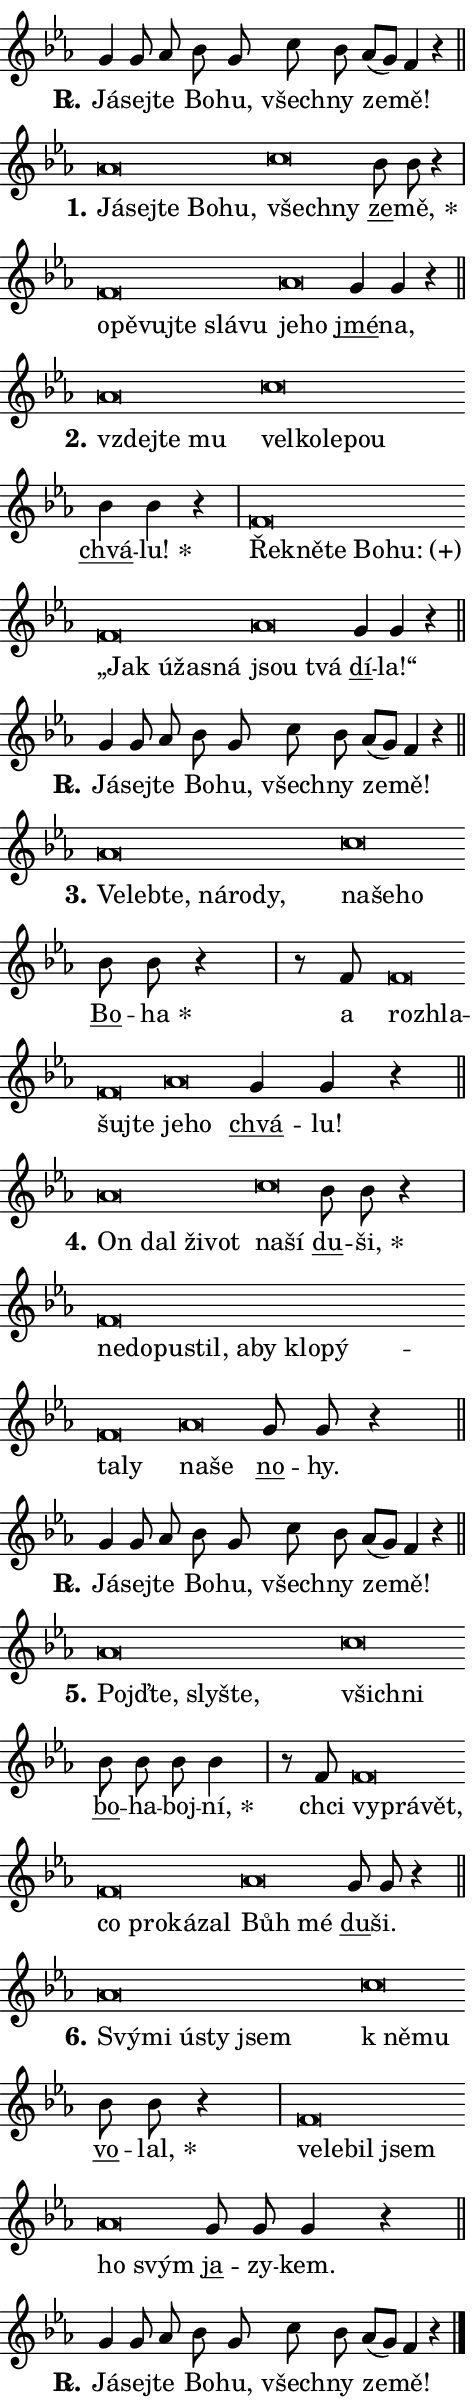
\version "2.24.0"
\header { tagline = "" }
\paper {
  indent = 0\cm
  top-margin = 0\cm
  right-margin = 0.13\cm % to fit lyric hyphens
  bottom-margin = 0\cm
  left-margin = 0\cm
  paper-width = 8\cm
  page-breaking = #ly:one-page-breaking
  system-system-spacing.basic-distance = #11
  score-system-spacing.basic-distance = #11
  ragged-last = ##f
}


%% Author: Thomas Morley
%% https://lists.gnu.org/archive/html/lilypond-user/2020-05/msg00002.html
#(define (line-position grob)
"Returns position of @var[grob} in current system:
   @code{'start}, if at first time-step
   @code{'end}, if at last time-step
   @code{'middle} otherwise
"
  (let* ((col (ly:item-get-column grob))
         (ln (ly:grob-object col 'left-neighbor))
         (rn (ly:grob-object col 'right-neighbor))
         (col-to-check-left (if (ly:grob? ln) ln col))
         (col-to-check-right (if (ly:grob? rn) rn col))
         (break-dir-left
           (and
             (ly:grob-property col-to-check-left 'non-musical #f)
             (ly:item-break-dir col-to-check-left)))
         (break-dir-right
           (and
             (ly:grob-property col-to-check-right 'non-musical #f)
             (ly:item-break-dir col-to-check-right))))
        (cond ((eqv? 1 break-dir-left) 'start)
              ((eqv? -1 break-dir-right) 'end)
              (else 'middle))))

#(define (tranparent-at-line-position vctor)
  (lambda (grob)
  "Relying on @code{line-position} select the relevant enry from @var{vctor}.
Used to determine transparency,"
    (case (line-position grob)
      ((end) (not (vector-ref vctor 0)))
      ((middle) (not (vector-ref vctor 1)))
      ((start) (not (vector-ref vctor 2))))))

noteHeadBreakVisibility =
#(define-music-function (break-visibility)(vector?)
"Makes @code{NoteHead}s transparent relying on @var{break-visibility}"
#{
  \override NoteHead.transparent =
    #(tranparent-at-line-position break-visibility)
#})

#(define delete-ledgers-for-transparent-note-heads
  (lambda (grob)
    "Reads whether a @code{NoteHead} is transparent.
If so this @code{NoteHead} is removed from @code{'note-heads} from
@var{grob}, which is supposed to be @code{LedgerLineSpanner}.
As a result ledgers are not printed for this @code{NoteHead}"
    (let* ((nhds-array (ly:grob-object grob 'note-heads))
           (nhds-list
             (if (ly:grob-array? nhds-array)
                 (ly:grob-array->list nhds-array)
                 '()))
           ;; Relies on the transparent-property being done before
           ;; Staff.LedgerLineSpanner.after-line-breaking is executed.
           ;; This is fragile ...
           (to-keep
             (remove
               (lambda (nhd)
                 (ly:grob-property nhd 'transparent #f))
               nhds-list)))
      ;; TODO find a better method to iterate over grob-arrays, similiar
      ;; to filter/remove etc for lists
      ;; For now rebuilt from scratch
      (set! (ly:grob-object grob 'note-heads)  '())
      (for-each
        (lambda (nhd)
          (ly:pointer-group-interface::add-grob grob 'note-heads nhd))
        to-keep))))

squashNotes = {
  \override NoteHead.X-extent = #'(-0.2 . 0.2)
  \override NoteHead.Y-extent = #'(-0.75 . 0)
  \override NoteHead.stencil =
    #(lambda (grob)
       (let ((pos (ly:grob-property grob 'staff-position)))
         (begin
           (if (< pos -7) (display "ERROR: Lower brevis then expected\n") (display ""))
           (if (<= pos -6) ly:text-interface::print ly:note-head::print))))
}
unSquashNotes = {
  \revert NoteHead.X-extent
  \revert NoteHead.Y-extent
  \revert NoteHead.stencil
}

hideNotes = \noteHeadBreakVisibility #begin-of-line-visible
unHideNotes = \noteHeadBreakVisibility #all-visible

% work-around for resetting accidentals
% https://lilypond.org/doc/v2.23/Documentation/notation/displaying-rhythms#unmetered-music
cadenzaMeasure = {
  \cadenzaOff
  \partial 1024 s1024
  \cadenzaOn
}

#(define-markup-command (accent layout props text) (markup?)
  "Underline accented syllable"
  (interpret-markup layout props
    #{\markup \override #'(offset . 4.3) \underline { #text }#}))

responsum = \markup \concat {
  "R" \hspace #-1.05 \path #0.1 #'((moveto 0 0.07) (lineto 0.9 0.8)) \hspace #0.05 "."
}

spaceSize = #0.6828661417322834 % exact space size for TeX Gyre Schola

\layout {
  \context {
    \Staff
    \remove "Time_signature_engraver"
    \override LedgerLineSpanner.after-line-breaking = #delete-ledgers-for-transparent-note-heads
  }
  \context {
    \Lyrics {
      \override LyricSpace.minimum-distance = \spaceSize
      \override LyricText.font-name = #"TeX Gyre Schola"
      \override LyricText.font-size = 1
      \override StanzaNumber.font-name = #"TeX Gyre Schola Bold"
      \override StanzaNumber.font-size = 1
    }
  }
  \context {
    \Score 
    \override NoteHead.text =
      #(lambda (grob) 
        (let ((pos (ly:grob-property grob 'staff-position)))
          #{\markup {
            \combine
              \halign #-0.55 \raise #(if (= pos -6) 0 0.5) \override #'(thickness . 2) \draw-line #'(3.2 . 0)
              \musicglyph "noteheads.sM1"
          }#}))
  }
}

% magnetic-lyrics.ily
%
%   written by
%     Jean Abou Samra <jean@abou-samra.fr>
%     Werner Lemberg <wl@gnu.org>
%
%   adapted by
%     Jiri Hon <jiri.hon@gmail.com>
%
% Version 2022-Apr-15

% https://www.mail-archive.com/lilypond-user@gnu.org/msg149350.html

#(define (Left_hyphen_pointer_engraver context)
   "Collect syllable-hyphen-syllable occurrences in lyrics and store
them in properties.  This engraver only looks to the left.  For
example, if the lyrics input is @code{foo -- bar}, it does the
following.

@itemize @bullet
@item
Set the @code{text} property of the @code{LyricHyphen} grob between
@q{foo} and @q{bar} to @code{foo}.

@item
Set the @code{left-hyphen} property of the @code{LyricText} grob with
text @q{foo} to the @code{LyricHyphen} grob between @q{foo} and
@q{bar}.
@end itemize

Use this auxiliary engraver in combination with the
@code{lyric-@/text::@/apply-@/magnetic-@/offset!} hook."
   (let ((hyphen #f)
         (text #f))
     (make-engraver
      (acknowledgers
       ((lyric-syllable-interface engraver grob source-engraver)
        (set! text grob)))
      (end-acknowledgers
       ((lyric-hyphen-interface engraver grob source-engraver)
        ;(when (not (grob::has-interface grob 'lyric-space-interface))
          (set! hyphen grob)));)
      ((stop-translation-timestep engraver)
       (when (and text hyphen)
         (ly:grob-set-object! text 'left-hyphen hyphen))
       (set! text #f)
       (set! hyphen #f)))))

#(define (lyric-text::apply-magnetic-offset! grob)
   "If the space between two syllables is less than the value in
property @code{LyricText@/.details@/.squash-threshold}, move the right
syllable to the left so that it gets concatenated with the left
syllable.

Use this function as a hook for
@code{LyricText@/.after-@/line-@/breaking} if the
@code{Left_@/hyphen_@/pointer_@/engraver} is active."
   (let ((hyphen (ly:grob-object grob 'left-hyphen #f)))
     (when hyphen
       (let ((left-text (ly:spanner-bound hyphen LEFT)))
         (when (grob::has-interface left-text 'lyric-syllable-interface)
           (let* ((common (ly:grob-common-refpoint grob left-text X))
                  (this-x-ext (ly:grob-extent grob common X))
                  (left-x-ext
                   (begin
                     ;; Trigger magnetism for left-text.
                     (ly:grob-property left-text 'after-line-breaking)
                     (ly:grob-extent left-text common X)))
                  ;; `delta` is the gap width between two syllables.
                  (delta (- (interval-start this-x-ext)
                            (interval-end left-x-ext)))
                  (details (ly:grob-property grob 'details))
                  (threshold (assoc-get 'squash-threshold details 0.2)))
             (when (< delta threshold)
               (let* (;; We have to manipulate the input text so that
                      ;; ligatures crossing syllable boundaries are not
                      ;; disabled.  For languages based on the Latin
                      ;; script this is essentially a beautification.
                      ;; However, for non-Western scripts it can be a
                      ;; necessity.
                      (lt (ly:grob-property left-text 'text))
                      (rt (ly:grob-property grob 'text))
                      (is-space (grob::has-interface hyphen 'lyric-space-interface))
                      (space (if is-space " " ""))
                      (extra-delta (if is-space spaceSize 0))
                      ;; Append new syllable.
                      (ltrt-space (if (and (string? lt) (string? rt))
                                (string-append lt space rt)
                                (make-concat-markup (list lt space rt))))
                      ;; Right-align `ltrt` to the right side.
                      (ltrt-space-markup (grob-interpret-markup
                               grob
                               (make-translate-markup
                                (cons (interval-length this-x-ext) 0)
                                (make-right-align-markup ltrt-space)))))
                 (begin
                   ;; Don't print `left-text`.
                   (ly:grob-set-property! left-text 'stencil #f)
                   ;; Set text and stencil (which holds all collected
                   ;; syllables so far) and shift it to the left.
                   (ly:grob-set-property! grob 'text ltrt-space)
                   (ly:grob-set-property! grob 'stencil ltrt-space-markup)
                   (ly:grob-translate-axis! grob (- (- delta extra-delta)) X))))))))))


#(define (lyric-hyphen::displace-bounds-first grob)
   ;; Make very sure this callback isn't triggered too early.
   (let ((left (ly:spanner-bound grob LEFT))
         (right (ly:spanner-bound grob RIGHT)))
     (ly:grob-property left 'after-line-breaking)
     (ly:grob-property right 'after-line-breaking)
     (ly:lyric-hyphen::print grob)))

squashThreshold = #0.4

\layout {
  \context {
    \Lyrics
    \consists #Left_hyphen_pointer_engraver
    \override LyricText.after-line-breaking =
      #lyric-text::apply-magnetic-offset!
    \override LyricHyphen.stencil = #lyric-hyphen::displace-bounds-first
    \override LyricText.details.squash-threshold = \squashThreshold
    \override LyricHyphen.minimum-distance = 0
    \override LyricHyphen.minimum-length = \squashThreshold
  }
}

squashText = \override LyricText.details.squash-threshold = 9999
unSquashText = \override LyricText.details.squash-threshold = \squashThreshold

leftText = \override LyricText.self-alignment-X = #LEFT
unLeftText = \revert LyricText.self-alignment-X

starOffset = #(lambda (grob) 
                (let ((x_offset (ly:self-alignment-interface::aligned-on-x-parent grob)))
                  (if (= x_offset 0) 0 (+ x_offset 1.2))))

star = #(define-music-function (syllable)(string?)
"Append star separator at the end of a syllable"
#{
  \once \override LyricText.X-offset = #starOffset
  \lyricmode { \markup {
    #syllable
    \override #'((font-name . "TeX Gyre Schola Bold")) \hspace #0.2 \lower #0.65 \larger "*"
  } }
#})

starAccent = #(define-music-function (syllable)(string?)
"Append star separator at the end of a syllable and make accent"
#{
  \once \override LyricText.X-offset = #starOffset
  \lyricmode { \markup {
    \accent #syllable
    \override #'((font-name . "TeX Gyre Schola Bold")) \hspace #0.2 \lower #0.65 \larger "*"
  } }
#})

breath = #(define-music-function (syllable)(string?)
"Append breathing indicator at the end of a syllable"
#{
  \lyricmode { \markup { #syllable "+" } }
#})

optionalBreath = #(define-music-function (syllable)(string?)
"Append optional breathing indicator at the end of a syllable"
#{
  \lyricmode { \markup { #syllable "(+)" } }
#})


\score {
    <<
        \new Voice = "melody" { \cadenzaOn \key es \major \relative { g'4 g8 as bes g \bar "" c bes \bar "" as[( g)] f4 r \cadenzaMeasure \bar "||" \break } }
        \new Lyrics \lyricsto "melody" { \lyricmode { \set stanza = \responsum
Já -- sej -- te Bo -- hu, všech -- ny ze -- mě! } }
    >>
    \layout {}
}

\score {
    <<
        \new Voice = "melody" { \cadenzaOn \key es \major \relative { \squashNotes as'\breve*1/16 \hideNotes \breve*1/16 \bar "" \breve*1/16 \bar "" \breve*1/16 \breve*1/16 \bar "" \unHideNotes \unSquashNotes \squashNotes c\breve*1/16 \hideNotes \breve*1/16 \bar "" \unHideNotes \unSquashNotes \bar "" bes8 bes r4 \cadenzaMeasure \bar "|" \squashNotes f\breve*1/16 \hideNotes \breve*1/16 \bar "" \breve*1/16 \bar "" \breve*1/16 \bar "" \breve*1/16 \breve*1/16 \bar "" \unHideNotes \unSquashNotes \squashNotes as\breve*1/16 \hideNotes \breve*1/16 \bar "" \unHideNotes \unSquashNotes \bar "" g4 g r \cadenzaMeasure \bar "||" \break } }
        \new Lyrics \lyricsto "melody" { \lyricmode { \set stanza = "1."
\leftText Já -- \squashText sej -- te Bo -- hu, \unSquashText všech -- \squashText ny \unLeftText \unSquashText \markup \accent ze -- \star mě, \leftText o -- \squashText pě -- vuj -- te slá -- vu \unSquashText je -- \squashText ho \unLeftText \unSquashText \markup \accent jmé -- na, } }
    >>
    \layout {}
}

\score {
    <<
        \new Voice = "melody" { \cadenzaOn \key es \major \relative { \squashNotes as'\breve*1/16 \hideNotes \breve*1/16 \breve*1/16 \bar "" \unHideNotes \unSquashNotes \squashNotes c\breve*1/16 \hideNotes \breve*1/16 \bar "" \breve*1/16 \breve*1/16 \bar "" \unHideNotes \unSquashNotes \bar "" bes4 bes r \cadenzaMeasure \bar "|" \squashNotes f\breve*1/16 \hideNotes \breve*1/16 \bar "" \breve*1/16 \bar "" \breve*1/16 \bar "" \breve*1/16 \bar "" \breve*1/16 \bar "" \breve*1/16 \bar "" \breve*1/16 \breve*1/16 \bar "" \unHideNotes \unSquashNotes \squashNotes as\breve*1/16 \hideNotes \breve*1/16 \bar "" \unHideNotes \unSquashNotes \bar "" g4 g r \cadenzaMeasure \bar "||" \break } }
        \new Lyrics \lyricsto "melody" { \lyricmode { \set stanza = "2."
\leftText vzdej -- \squashText te mu \unSquashText vel -- \squashText ko -- le -- pou \unLeftText \unSquashText \markup \accent chvá -- \star lu! \leftText Ře -- \squashText kně -- te Bo -- \optionalBreath hu: „Jak ú -- ža -- sná \unSquashText jsou \squashText tvá \unLeftText \unSquashText \markup \accent dí -- la!“ } }
    >>
    \layout {}
}

\score {
    <<
        \new Voice = "melody" { \cadenzaOn \key es \major \relative { g'4 g8 as bes g \bar "" c bes \bar "" as[( g)] f4 r \cadenzaMeasure \bar "||" \break } }
        \new Lyrics \lyricsto "melody" { \lyricmode { \set stanza = \responsum
Já -- sej -- te Bo -- hu, všech -- ny ze -- mě! } }
    >>
    \layout {}
}

\score {
    <<
        \new Voice = "melody" { \cadenzaOn \key es \major \relative { \squashNotes as'\breve*1/16 \hideNotes \breve*1/16 \bar "" \breve*1/16 \bar "" \breve*1/16 \bar "" \breve*1/16 \breve*1/16 \bar "" \unHideNotes \unSquashNotes \squashNotes c\breve*1/16 \hideNotes \breve*1/16 \breve*1/16 \bar "" \unHideNotes \unSquashNotes \bar "" bes8 bes r4 \cadenzaMeasure \bar "|" r8 f8 \squashNotes f\breve*1/16 \hideNotes \breve*1/16 \bar "" \breve*1/16 \breve*1/16 \bar "" \unHideNotes \unSquashNotes \squashNotes as\breve*1/16 \hideNotes \breve*1/16 \bar "" \unHideNotes \unSquashNotes \bar "" g4 g r \cadenzaMeasure \bar "||" \break } }
        \new Lyrics \lyricsto "melody" { \lyricmode { \set stanza = "3."
\leftText Ve -- \squashText leb -- te, ná -- ro -- dy, \unSquashText na -- \squashText še -- ho \unLeftText \unSquashText \markup \accent Bo -- \star ha a \leftText roz -- \squashText hla -- šuj -- te \unSquashText je -- \squashText ho \unLeftText \unSquashText \markup \accent chvá -- lu! } }
    >>
    \layout {}
}

\score {
    <<
        \new Voice = "melody" { \cadenzaOn \key es \major \relative { \squashNotes as'\breve*1/16 \hideNotes \breve*1/16 \bar "" \breve*1/16 \breve*1/16 \bar "" \unHideNotes \unSquashNotes \squashNotes c\breve*1/16 \hideNotes \breve*1/16 \bar "" \unHideNotes \unSquashNotes \bar "" bes8 bes r4 \cadenzaMeasure \bar "|" \squashNotes f\breve*1/16 \hideNotes \breve*1/16 \bar "" \breve*1/16 \bar "" \breve*1/16 \bar "" \breve*1/16 \bar "" \breve*1/16 \bar "" \breve*1/16 \bar "" \breve*1/16 \bar "" \breve*1/16 \breve*1/16 \bar "" \unHideNotes \unSquashNotes \squashNotes as\breve*1/16 \hideNotes \breve*1/16 \bar "" \unHideNotes \unSquashNotes \bar "" g8 g r4 \cadenzaMeasure \bar "||" \break } }
        \new Lyrics \lyricsto "melody" { \lyricmode { \set stanza = "4."
\leftText On \squashText dal ži -- vot \unSquashText na -- \squashText ší \unLeftText \unSquashText \markup \accent du -- \star ši, \leftText ne -- \squashText do -- pu -- stil, a -- by klo -- pý -- ta -- ly \unSquashText na -- \squashText še \unLeftText \unSquashText \markup \accent no -- hy. } }
    >>
    \layout {}
}

\score {
    <<
        \new Voice = "melody" { \cadenzaOn \key es \major \relative { g'4 g8 as bes g \bar "" c bes \bar "" as[( g)] f4 r \cadenzaMeasure \bar "||" \break } }
        \new Lyrics \lyricsto "melody" { \lyricmode { \set stanza = \responsum
Já -- sej -- te Bo -- hu, všech -- ny ze -- mě! } }
    >>
    \layout {}
}

\score {
    <<
        \new Voice = "melody" { \cadenzaOn \key es \major \relative { \squashNotes as'\breve*1/16 \hideNotes \breve*1/16 \bar "" \breve*1/16 \breve*1/16 \bar "" \unHideNotes \unSquashNotes \squashNotes c\breve*1/16 \hideNotes \breve*1/16 \bar "" \unHideNotes \unSquashNotes \bar "" bes8 bes bes bes4 \cadenzaMeasure \bar "|" r8 f8 \squashNotes f\breve*1/16 \hideNotes \breve*1/16 \bar "" \breve*1/16 \bar "" \breve*1/16 \bar "" \breve*1/16 \bar "" \breve*1/16 \breve*1/16 \bar "" \unHideNotes \unSquashNotes \squashNotes as\breve*1/16 \hideNotes \breve*1/16 \bar "" \unHideNotes \unSquashNotes \bar "" g8 g r4 \cadenzaMeasure \bar "||" \break } }
        \new Lyrics \lyricsto "melody" { \lyricmode { \set stanza = "5."
\leftText Pojď -- \squashText te, sly -- šte, \unSquashText všich -- \squashText ni \unLeftText \unSquashText \markup \accent bo -- ha -- boj -- \star ní, chci \leftText vy -- \squashText prá -- vět, co pro -- ká -- zal \unSquashText Bůh \squashText mé \unLeftText \unSquashText \markup \accent du -- ši. } }
    >>
    \layout {}
}

\score {
    <<
        \new Voice = "melody" { \cadenzaOn \key es \major \relative { \squashNotes as'\breve*1/16 \hideNotes \breve*1/16 \bar "" \breve*1/16 \bar "" \breve*1/16 \breve*1/16 \bar "" \unHideNotes \unSquashNotes \squashNotes c\breve*1/16 \hideNotes \breve*1/16 \bar "" \unHideNotes \unSquashNotes \bar "" bes8 bes r4 \cadenzaMeasure \bar "|" \squashNotes f\breve*1/16 \hideNotes \breve*1/16 \bar "" \breve*1/16 \breve*1/16 \bar "" \unHideNotes \unSquashNotes \squashNotes as\breve*1/16 \hideNotes \breve*1/16 \bar "" \unHideNotes \unSquashNotes \bar "" g8 g g4 r \cadenzaMeasure \bar "||" \break } }
        \new Lyrics \lyricsto "melody" { \lyricmode { \set stanza = "6."
\leftText Svý -- \squashText mi ú -- sty jsem \unSquashText "k ně" -- \squashText mu \unLeftText \unSquashText \markup \accent vo -- \star lal, \leftText ve -- \squashText le -- bil jsem \unSquashText ho \squashText svým \unLeftText \unSquashText \markup \accent ja -- zy -- kem. } }
    >>
    \layout {}
}

\score {
    <<
        \new Voice = "melody" { \cadenzaOn \key es \major \relative { g'4 g8 as bes g \bar "" c bes \bar "" as[( g)] f4 r \cadenzaMeasure \bar "||" \break } \bar "|." }
        \new Lyrics \lyricsto "melody" { \lyricmode { \set stanza = \responsum
Já -- sej -- te Bo -- hu, všech -- ny ze -- mě! } }
    >>
    \layout {}
}
